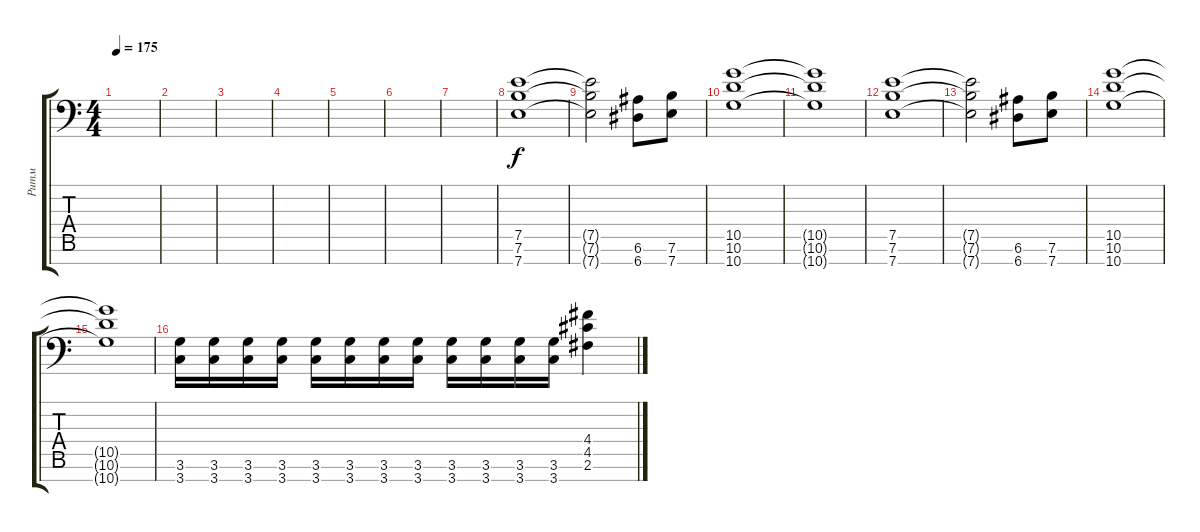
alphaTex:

\track ("Ритм" "Ритм") {instrument overdrivenguitar}
\staff {score tabs}
\tuning (E4 B3 G3 D3 A2 E2 A1) {hide}
\ts (4 4)
\tempo 175
\clef f4
\ks c
|
|
|
|
|
|
|
(7.5 7.6 7.7).1 |
(7.5{t} 7.6{t} 7.7{t}).2 (6.6 6.7).8 (7.6 7.7).8 |
(10.5 10.6 10.7).1 |
(10.5{t} 10.6{t} 10.7{t}).1 |
(7.5 7.6 7.7).1 |
(7.5{t} 7.6{t} 7.7{t}).2 (6.6 6.7).8 (7.6 7.7).8 |
(10.5 10.6 10.7).1 |
(10.5{t} 10.6{t} 10.7{t}).1 |
(3.6 3.7).16 (3.6 3.7).16 (3.6 3.7).16 (3.6 3.7).16 (3.6 3.7).16 (3.6 3.7).16 (3.6 3.7).16 (3.6 3.7).16 (3.6 3.7).16 (3.6 3.7).16 (3.6 3.7).16 (3.6 3.7).16 (4.4 4.5 2.6).4
